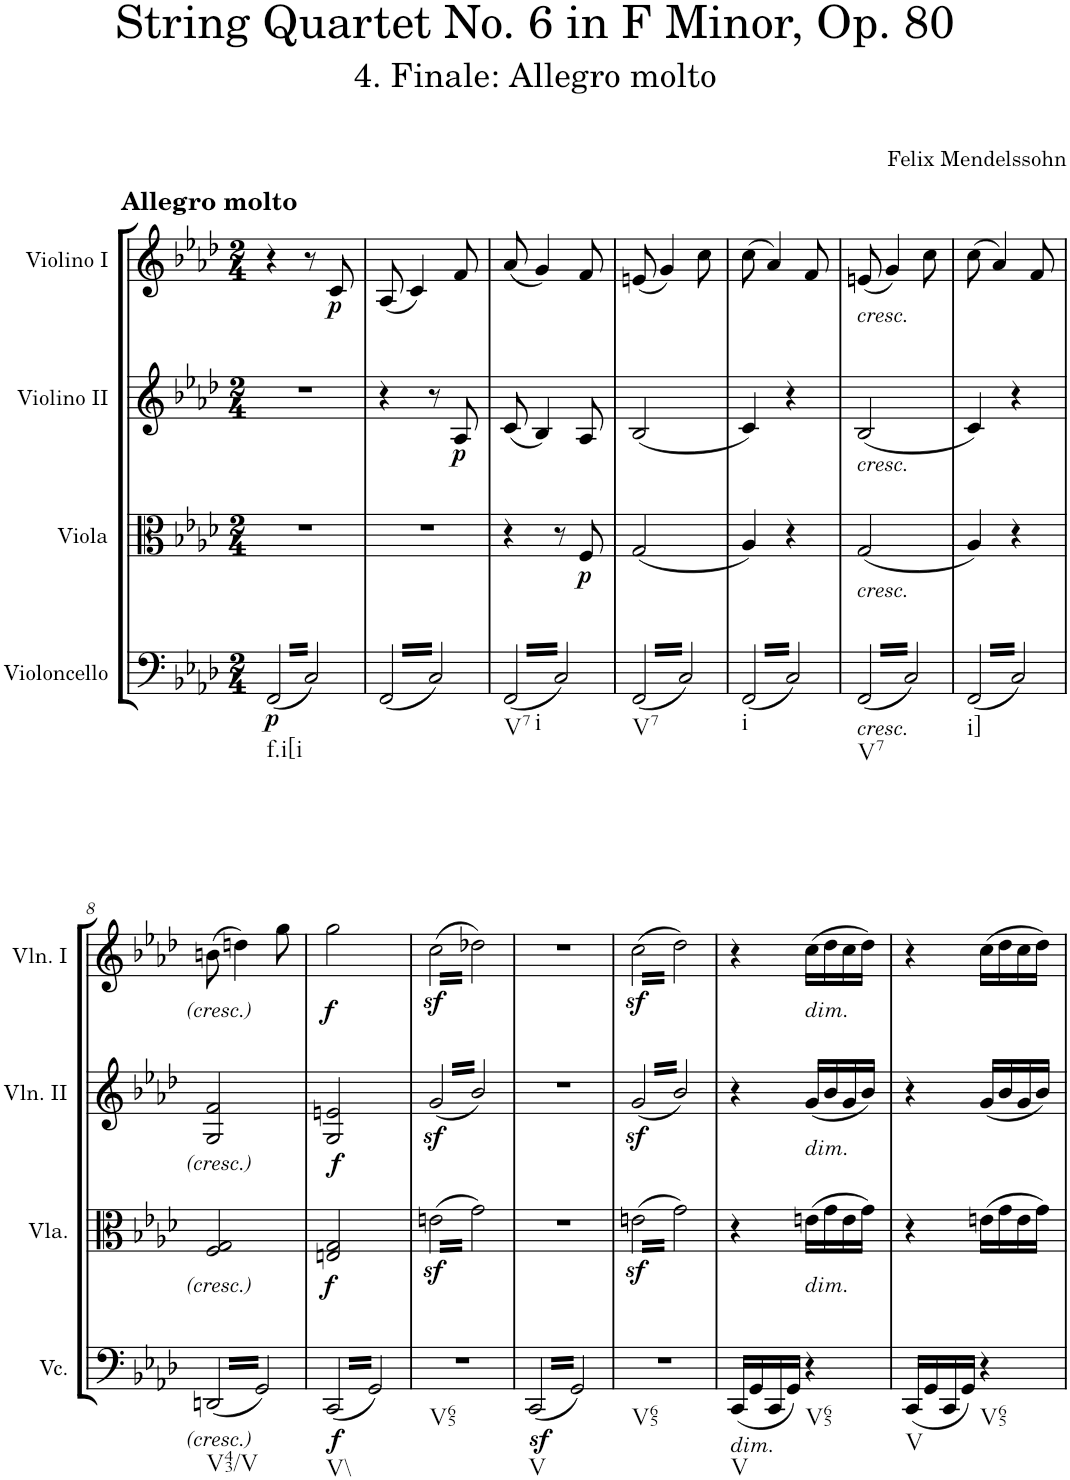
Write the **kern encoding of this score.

**kern	**dynam	**kern	**dynam	**kern	**dynam	**kern	**dynam
*part4	*part4	*part3	*part3	*part2	*part2	*part1	*part1
*staff4	*staff4	*staff3	*staff3	*staff2	*staff2	*staff1	*staff1
*I"Violoncello	*	*I"Viola	*	*I"Violino II	*	*I"Violino I	*
*I'Vc.	*	*I'Vla.	*	*I'Vln. II	*	*I'Vln. I	*
*clefF4	*	*clefC3	*	*clefG2	*	*clefG2	*
*k[b-e-a-d-]	*	*k[b-e-a-d-]	*	*k[b-e-a-d-]	*	*k[b-e-a-d-]	*
*M2/4	*	*M2/4	*	*M2/4	*	*M2/4	*
=1	=1	=1	=1	=1	=1	=1	=1
!	!	!	!	!	!	!LO:TX:a:B:t=Allegro molto	!
!LO:TX:b:t=f.i[i	!	!	!	!	!	!	!
!	!LO:DY:b	!	!	!	!	!	!
*tremolo	*	*	*	*	*	*	*
(32FF/LLL	p	2r	.	2r	.	4r	.
32C/)	.	.	.	.	.	.	.
32FF/	.	.	.	.	.	.	.
32C/)	.	.	.	.	.	.	.
32FF/	.	.	.	.	.	.	.
32C/)	.	.	.	.	.	.	.
32FF/	.	.	.	.	.	.	.
32C/)	.	.	.	.	.	.	.
32FF/	.	.	.	.	.	8r	.
32C/)	.	.	.	.	.	.	.
32FF/	.	.	.	.	.	.	.
32C/)	.	.	.	.	.	.	.
!	!	!	!	!	!	!	!LO:DY:b
32FF/	.	.	.	.	.	8c/	p
32C/)	.	.	.	.	.	.	.
32FF/	.	.	.	.	.	.	.
32C/)JJJ	.	.	.	.	.	.	.
=2	=2	=2	=2	=2	=2	=2	=2
(32FF/LLL	.	2r	.	4r	.	(8A-/	.
32C/)	.	.	.	.	.	.	.
32FF/	.	.	.	.	.	.	.
32C/)	.	.	.	.	.	.	.
32FF/	.	.	.	.	.	4c/)	.
32C/)	.	.	.	.	.	.	.
32FF/	.	.	.	.	.	.	.
32C/)	.	.	.	.	.	.	.
32FF/	.	.	.	8r	.	.	.
32C/)	.	.	.	.	.	.	.
32FF/	.	.	.	.	.	.	.
32C/)	.	.	.	.	.	.	.
!	!	!	!	!	!LO:DY:b	!	!
32FF/	.	.	.	8A-/	p	8f/	.
32C/)	.	.	.	.	.	.	.
32FF/	.	.	.	.	.	.	.
32C/)JJJ	.	.	.	.	.	.	.
=3	=3	=3	=3	=3	=3	=3	=3
!LO:TX:b:t=V7	!	!	!	!	!	!	!
!LO:TX:b:t=i	!	!	!	!	!	!	!
(32FF/LLL	.	4r	.	(8c/	.	(8a-/	.
32C/)	.	.	.	.	.	.	.
32FF/	.	.	.	.	.	.	.
32C/)	.	.	.	.	.	.	.
32FF/	.	.	.	4B-/)	.	4g/)	.
32C/)	.	.	.	.	.	.	.
32FF/	.	.	.	.	.	.	.
32C/)	.	.	.	.	.	.	.
32FF/	.	8r	.	.	.	.	.
32C/)	.	.	.	.	.	.	.
32FF/	.	.	.	.	.	.	.
32C/)	.	.	.	.	.	.	.
!	!	!	!LO:DY:b	!	!	!	!
32FF/	.	8F/	p	8A-/	.	8f/	.
32C/)	.	.	.	.	.	.	.
32FF/	.	.	.	.	.	.	.
32C/)JJJ	.	.	.	.	.	.	.
=4	=4	=4	=4	=4	=4	=4	=4
!LO:TX:b:t=V7	!	!	!	!	!	!	!
(32FF/LLL	.	(2G/	.	(2B-/	.	(8en/	.
32C/)	.	.	.	.	.	.	.
32FF/	.	.	.	.	.	.	.
32C/)	.	.	.	.	.	.	.
32FF/	.	.	.	.	.	4g/)	.
32C/)	.	.	.	.	.	.	.
32FF/	.	.	.	.	.	.	.
32C/)	.	.	.	.	.	.	.
32FF/	.	.	.	.	.	.	.
32C/)	.	.	.	.	.	.	.
32FF/	.	.	.	.	.	.	.
32C/)	.	.	.	.	.	.	.
32FF/	.	.	.	.	.	8cc\	.
32C/)	.	.	.	.	.	.	.
32FF/	.	.	.	.	.	.	.
32C/)JJJ	.	.	.	.	.	.	.
=5	=5	=5	=5	=5	=5	=5	=5
!LO:TX:b:t=i	!	!	!	!	!	!	!
(32FF/LLL	.	4A-/)	.	4c/)	.	(8cc\	.
32C/)	.	.	.	.	.	.	.
32FF/	.	.	.	.	.	.	.
32C/)	.	.	.	.	.	.	.
32FF/	.	.	.	.	.	4a-/)	.
32C/)	.	.	.	.	.	.	.
32FF/	.	.	.	.	.	.	.
32C/)	.	.	.	.	.	.	.
32FF/	.	4r	.	4r	.	.	.
32C/)	.	.	.	.	.	.	.
32FF/	.	.	.	.	.	.	.
32C/)	.	.	.	.	.	.	.
32FF/	.	.	.	.	.	8f/	.
32C/)	.	.	.	.	.	.	.
32FF/	.	.	.	.	.	.	.
32C/)JJJ	.	.	.	.	.	.	.
=6	=6	=6	=6	=6	=6	=6	=6
!	!	!	!	!	!	!LO:TX:b:i:t=cresc.	!
!	!	!	!	!LO:TX:b:i:t=cresc.	!	!	!
!	!	!LO:TX:b:i:t=cresc.	!	!	!	!	!
!LO:TX:b:i:t=cresc.	!	!	!	!	!	!	!
!LO:TX:b:t=V7	!	!	!	!	!	!	!
(32FF/LLL	.	(2G/	.	(2B-/	.	(8en/	.
32C/)	.	.	.	.	.	.	.
32FF/	.	.	.	.	.	.	.
32C/)	.	.	.	.	.	.	.
32FF/	.	.	.	.	.	4g/)	.
32C/)	.	.	.	.	.	.	.
32FF/	.	.	.	.	.	.	.
32C/)	.	.	.	.	.	.	.
32FF/	.	.	.	.	.	.	.
32C/)	.	.	.	.	.	.	.
32FF/	.	.	.	.	.	.	.
32C/)	.	.	.	.	.	.	.
32FF/	.	.	.	.	.	8cc\	.
32C/)	.	.	.	.	.	.	.
32FF/	.	.	.	.	.	.	.
32C/)JJJ	.	.	.	.	.	.	.
=7	=7	=7	=7	=7	=7	=7	=7
!LO:TX:b:t=i]	!	!	!	!	!	!	!
(32FF/LLL	.	4A-/)	.	4c/)	.	(8cc\	.
32C/)	.	.	.	.	.	.	.
32FF/	.	.	.	.	.	.	.
32C/)	.	.	.	.	.	.	.
32FF/	.	.	.	.	.	4a-/)	.
32C/)	.	.	.	.	.	.	.
32FF/	.	.	.	.	.	.	.
32C/)	.	.	.	.	.	.	.
32FF/	.	4r	.	4r	.	.	.
32C/)	.	.	.	.	.	.	.
32FF/	.	.	.	.	.	.	.
32C/)	.	.	.	.	.	.	.
32FF/	.	.	.	.	.	8f/	.
32C/)	.	.	.	.	.	.	.
32FF/	.	.	.	.	.	.	.
32C/)JJJ	.	.	.	.	.	.	.
!!LO:LB:g=z
=8	=8	=8	=8	=8	=8	=8	=8
!LO:TX:b:t=V43/V	!	!	!	!	!	!	!
(32DDn/LLL	.	2F/ 2G/	.	2G/ 2f/	.	(8bn\	.
32GG/)	.	.	.	.	.	.	.
32DDn/	.	.	.	.	.	.	.
32GG/)	.	.	.	.	.	.	.
32DDn/	.	.	.	.	.	4ddn\)	.
32GG/)	.	.	.	.	.	.	.
32DDn/	.	.	.	.	.	.	.
32GG/)	.	.	.	.	.	.	.
32DDn/	.	.	.	.	.	.	.
32GG/)	.	.	.	.	.	.	.
32DDn/	.	.	.	.	.	.	.
32GG/)	.	.	.	.	.	.	.
32DDn/	.	.	.	.	.	8gg\	.
32GG/)	.	.	.	.	.	.	.
32DDn/	.	.	.	.	.	.	.
32GG/)JJJ	.	.	.	.	.	.	.
=9	=9	=9	=9	=9	=9	=9	=9
!LO:TX:b:t=V\\	!	!	!	!	!	!	!
!	!LO:DY:b	!	!LO:DY:b	!	!LO:DY:b	!	!LO:DY:b
(32CC/LLL	f	2En/ 2G/	f	2G/ 2en/	f	2gg\	f
32GG/)	.	.	.	.	.	.	.
32CC/	.	.	.	.	.	.	.
32GG/)	.	.	.	.	.	.	.
32CC/	.	.	.	.	.	.	.
32GG/)	.	.	.	.	.	.	.
32CC/	.	.	.	.	.	.	.
32GG/)	.	.	.	.	.	.	.
32CC/	.	.	.	.	.	.	.
32GG/)	.	.	.	.	.	.	.
32CC/	.	.	.	.	.	.	.
32GG/)	.	.	.	.	.	.	.
32CC/	.	.	.	.	.	.	.
32GG/)	.	.	.	.	.	.	.
32CC/	.	.	.	.	.	.	.
32GG/)JJJ	.	.	.	.	.	.	.
=10	=10	=10	=10	=10	=10	=10	=10
!LO:TX:b:t=V65	!	!	!	!	!	!	!
*	*	*tremolo	*	*	*	*	*
*	*	*	*	*tremolo	*	*	*
*	*	*	*	*	*	*tremolo	*
2r	.	(32enz<\LLL	.	(32gz</LLL	.	(32ccz<\LLL	.
.	.	32g\)	.	32b-/)	.	32dd-X\)	.
.	.	32enz<\	.	32gz</	.	32ccz<\	.
.	.	32g\)	.	32b-/)	.	32dd-X\)	.
.	.	32enz<\	.	32gz</	.	32ccz<\	.
.	.	32g\)	.	32b-/)	.	32dd-X\)	.
.	.	32enz<\	.	32gz</	.	32ccz<\	.
.	.	32g\)	.	32b-/)	.	32dd-X\)	.
.	.	32enz<\	.	32gz</	.	32ccz<\	.
.	.	32g\)	.	32b-/)	.	32dd-X\)	.
.	.	32enz<\	.	32gz</	.	32ccz<\	.
.	.	32g\)	.	32b-/)	.	32dd-X\)	.
.	.	32enz<\	.	32gz</	.	32ccz<\	.
.	.	32g\)	.	32b-/)	.	32dd-X\)	.
.	.	32enz<\	.	32gz</	.	32ccz<\	.
.	.	32g\)JJJ	.	32b-/)JJJ	.	32dd-X\)JJJ	.
=11	=11	=11	=11	=11	=11	=11	=11
!LO:TX:b:t=V	!	!	!	!	!	!	!
(32CCz</LLL	.	2r	.	2r	.	2r	.
32GG/)	.	.	.	.	.	.	.
32CCz</	.	.	.	.	.	.	.
32GG/)	.	.	.	.	.	.	.
32CCz</	.	.	.	.	.	.	.
32GG/)	.	.	.	.	.	.	.
32CCz</	.	.	.	.	.	.	.
32GG/)	.	.	.	.	.	.	.
32CCz</	.	.	.	.	.	.	.
32GG/)	.	.	.	.	.	.	.
32CCz</	.	.	.	.	.	.	.
32GG/)	.	.	.	.	.	.	.
32CCz</	.	.	.	.	.	.	.
32GG/)	.	.	.	.	.	.	.
32CCz</	.	.	.	.	.	.	.
32GG/)JJJ	.	.	.	.	.	.	.
*Xtremolo	*	*	*	*	*	*	*
=12	=12	=12	=12	=12	=12	=12	=12
!LO:TX:b:t=V65	!	!	!	!	!	!	!
2r	.	(32enz<\LLL	.	(32gz</LLL	.	(32ccz<\LLL	.
.	.	32g\)	.	32b-/)	.	32dd-\)	.
.	.	32enz<\	.	32gz</	.	32ccz<\	.
.	.	32g\)	.	32b-/)	.	32dd-\)	.
.	.	32enz<\	.	32gz</	.	32ccz<\	.
.	.	32g\)	.	32b-/)	.	32dd-\)	.
.	.	32enz<\	.	32gz</	.	32ccz<\	.
.	.	32g\)	.	32b-/)	.	32dd-\)	.
.	.	32enz<\	.	32gz</	.	32ccz<\	.
.	.	32g\)	.	32b-/)	.	32dd-\)	.
.	.	32enz<\	.	32gz</	.	32ccz<\	.
.	.	32g\)	.	32b-/)	.	32dd-\)	.
.	.	32enz<\	.	32gz</	.	32ccz<\	.
.	.	32g\)	.	32b-/)	.	32dd-\)	.
.	.	32enz<\	.	32gz</	.	32ccz<\	.
.	.	32g\)JJJ	.	32b-/)JJJ	.	32dd-\)JJJ	.
*	*	*	*	*	*	*Xtremolo	*
*	*	*	*	*Xtremolo	*	*	*
*	*	*Xtremolo	*	*	*	*	*
=13	=13	=13	=13	=13	=13	=13	=13
!LO:TX:b:i:t=dim.	!	!	!	!	!	!	!
!LO:TX:b:t=V	!	!	!	!	!	!	!
(16CC/LL	.	4r	.	4r	.	4r	.
.	.	.	.	.	.	.	.
16GG/	.	.	.	.	.	.	.
.	.	.	.	.	.	.	.
16CC/	.	.	.	.	.	.	.
.	.	.	.	.	.	.	.
16GG/JJ)	.	.	.	.	.	.	.
.	.	.	.	.	.	.	.
!	!	!	!	!	!	!LO:TX:b:i:t=dim.	!
!	!	!	!	!LO:TX:b:i:t=dim.	!	!	!
!	!	!LO:TX:b:i:t=dim.	!	!	!	!	!
!LO:TX:b:t=V65	!	!	!	!	!	!	!
4r	.	(16en\LL	.	(16g/LL	.	(16cc\LL	.
.	.	16g\	.	16b-/	.	16dd-\	.
.	.	16e\	.	16g/	.	16cc\	.
.	.	16g\JJ)	.	16b-/JJ)	.	16dd-\JJ)	.
=14	=14	=14	=14	=14	=14	=14	=14
!LO:TX:b:t=V	!	!	!	!	!	!	!
(16CC/LL	.	4r	.	4r	.	4r	.
16GG/	.	.	.	.	.	.	.
16CC/	.	.	.	.	.	.	.
16GG/JJ)	.	.	.	.	.	.	.
!LO:TX:b:t=V65	!	!	!	!	!	!	!
4r	.	(16en\LL	.	(16g/LL	.	(16cc\LL	.
.	.	16g\	.	16b-/	.	16dd-\	.
.	.	16e\	.	16g/	.	16cc\	.
.	.	16g\JJ)	.	16b-/JJ)	.	16dd-\JJ)	.
=	=	=	=	=	=	=	=
*-	*-	*-	*-	*-	*-	*-	*-
